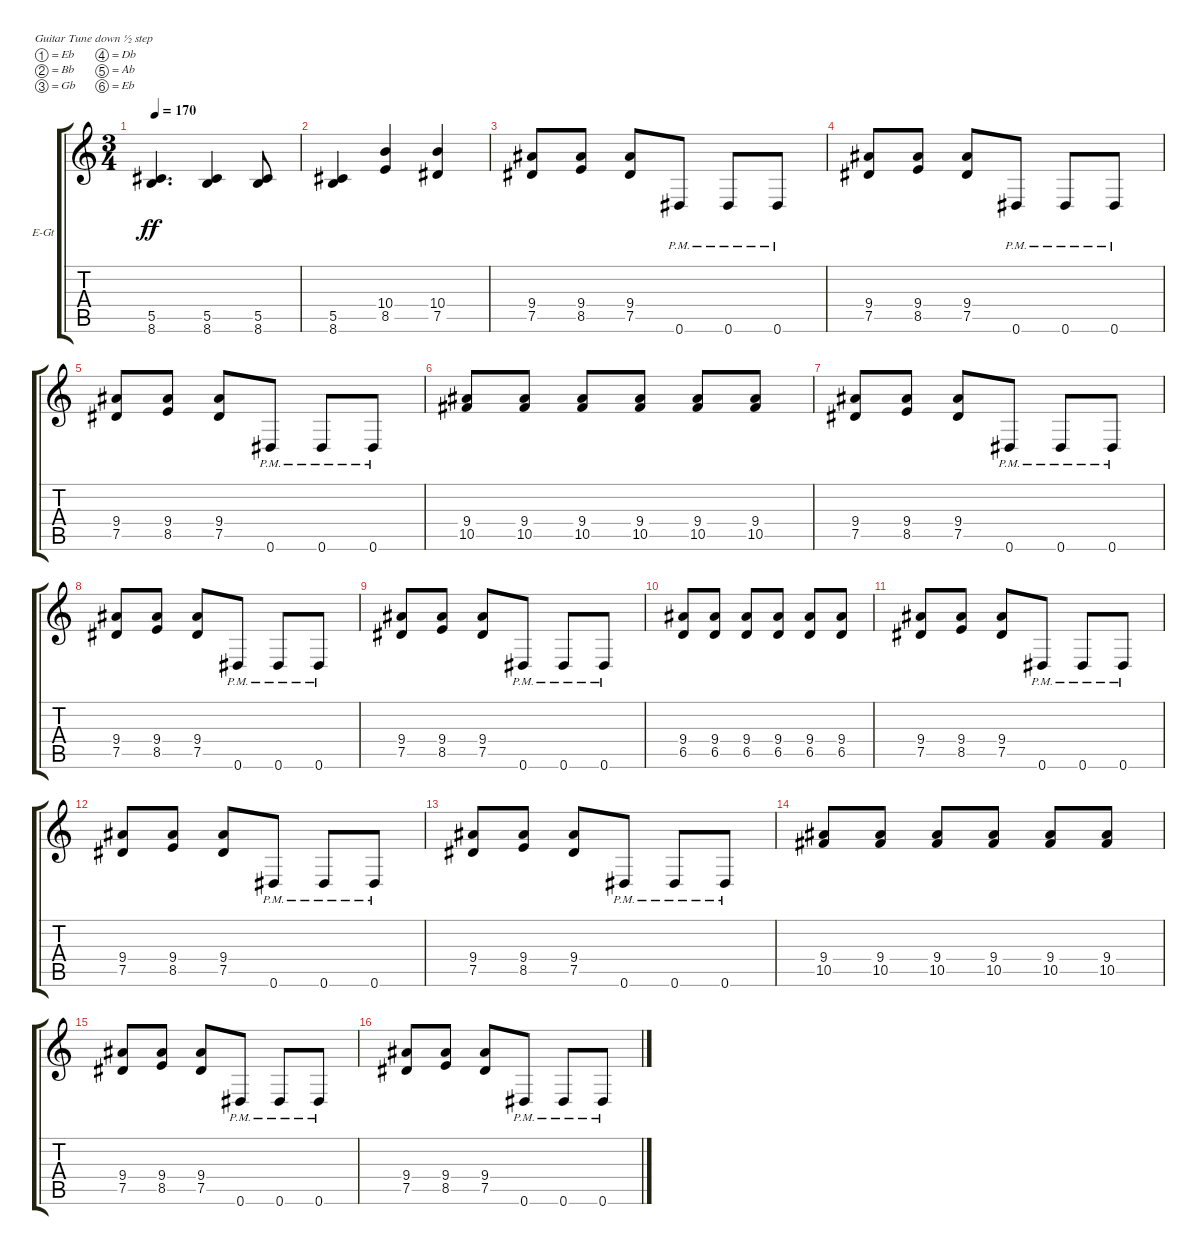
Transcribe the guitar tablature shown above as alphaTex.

\bracketExtendMode groupsimilarinstruments
\firstSystemTrackNameOrientation horizontal
\otherSystemsTrackNameOrientation horizontal
\track ("Kaleb - Rhythm" "E-Gt") {instrument distortionguitar}
\staff {score tabs}
\tuning (Eb4 Bb3 Gb3 Db3 Ab2 Eb2)
\ts (3 4)
\tempo 170
\clef g2
\ks c
(8.6 5.5).4{d dy ff} (8.6 5.5).4 (8.6 5.5).8 |
(8.6 5.5).4 (8.5 10.4).4 (7.5 10.4).4 |
(7.5 9.4).8 (8.5 9.4).8 (7.5 9.4).8 0.6{pm}.8 0.6{pm}.8 0.6{pm}.8 |
(7.5 9.4).8 (8.5 9.4).8 (7.5 9.4).8 0.6{pm}.8 0.6{pm}.8 0.6{pm}.8 |
(7.5 9.4).8 (8.5 9.4).8 (7.5 9.4).8 0.6{pm}.8 0.6{pm}.8 0.6{pm}.8 |
(9.4 10.5).8 (10.5 9.4).8 (10.5 9.4).8 (10.5 9.4).8 (10.5 9.4).8 (10.5 9.4).8 |
(7.5 9.4).8 (8.5 9.4).8 (7.5 9.4).8 0.6{pm}.8 0.6{pm}.8 0.6{pm}.8 |
(7.5 9.4).8 (8.5 9.4).8 (7.5 9.4).8 0.6{pm}.8 0.6{pm}.8 0.6{pm}.8 |
(7.5 9.4).8 (8.5 9.4).8 (7.5 9.4).8 0.6{pm}.8 0.6{pm}.8 0.6{pm}.8 |
(9.4 6.5).8 (6.5 9.4).8 (6.5 9.4).8 (6.5 9.4).8 (6.5 9.4).8 (6.5 9.4).8 |
(7.5 9.4).8 (8.5 9.4).8 (7.5 9.4).8 0.6{pm}.8 0.6{pm}.8 0.6{pm}.8 |
(7.5 9.4).8 (8.5 9.4).8 (7.5 9.4).8 0.6{pm}.8 0.6{pm}.8 0.6{pm}.8 |
(7.5 9.4).8 (8.5 9.4).8 (7.5 9.4).8 0.6{pm}.8 0.6{pm}.8 0.6{pm}.8 |
(9.4 10.5).8 (10.5 9.4).8 (10.5 9.4).8 (10.5 9.4).8 (10.5 9.4).8 (10.5 9.4).8 |
(7.5 9.4).8 (8.5 9.4).8 (7.5 9.4).8 0.6{pm}.8 0.6{pm}.8 0.6{pm}.8 |
(7.5 9.4).8 (8.5 9.4).8 (7.5 9.4).8 0.6{pm}.8 0.6{pm}.8 0.6{pm}.8
